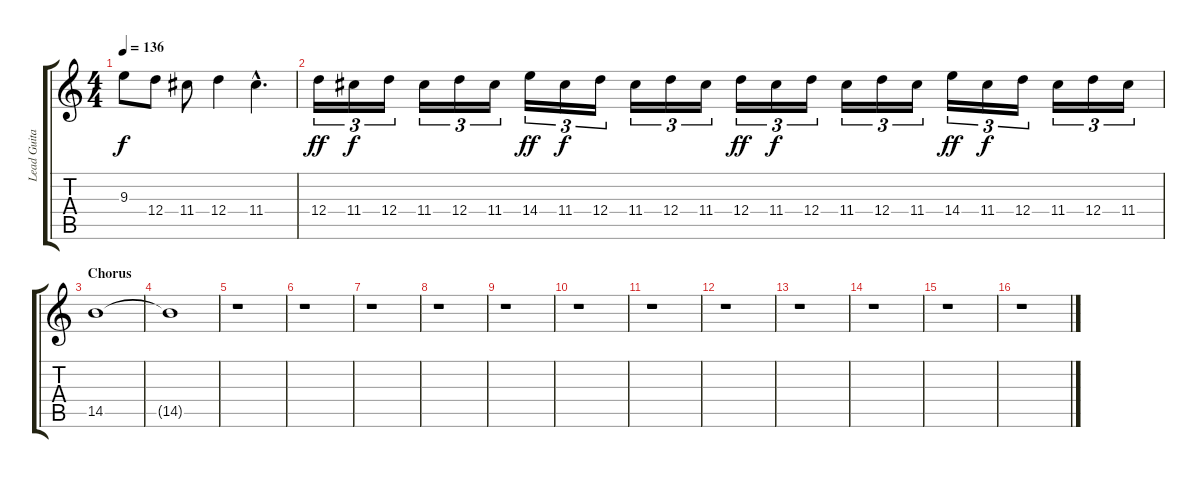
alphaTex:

\track ("Lead Guitar" "Lead Guita") {instrument distortionguitar}
\staff {score tabs}
\tuning (E4 B3 G3 D3 A2 D2) {hide}
\ts (4 4)
\tempo 136
\clef g2
\ks c
9.3{t}.8{dy f} 12.4.8 11.4.8 12.4.4 11.4{hac}.4{d} |
12.4.16{tu (3 2) dy ff} 11.4.16{tu (3 2) dy f} 12.4.16{tu (3 2)} 11.4.16{tu (3 2)} 12.4.16{tu (3 2)} 11.4.16{tu (3 2)} 14.4.16{tu (3 2) dy ff} 11.4.16{tu (3 2) dy f} 12.4.16{tu (3 2)} 11.4.16{tu (3 2)} 12.4.16{tu (3 2)} 11.4.16{tu (3 2)} 12.4.16{tu (3 2) dy ff} 11.4.16{tu (3 2) dy f} 12.4.16{tu (3 2)} 11.4.16{tu (3 2)} 12.4.16{tu (3 2)} 11.4.16{tu (3 2)} 14.4.16{tu (3 2) dy ff} 11.4.16{tu (3 2) dy f} 12.4.16{tu (3 2)} 11.4.16{tu (3 2)} 12.4.16{tu (3 2)} 11.4.16{tu (3 2)} |
\section ("" "Chorus")
14.5.1 |
14.5{t}.1 |
r.1 |
r.1 |
r.1 |
r.1 |
r.1 |
r.1 |
r.1 |
r.1 |
r.1 |
r.1 |
r.1 |
r.1
